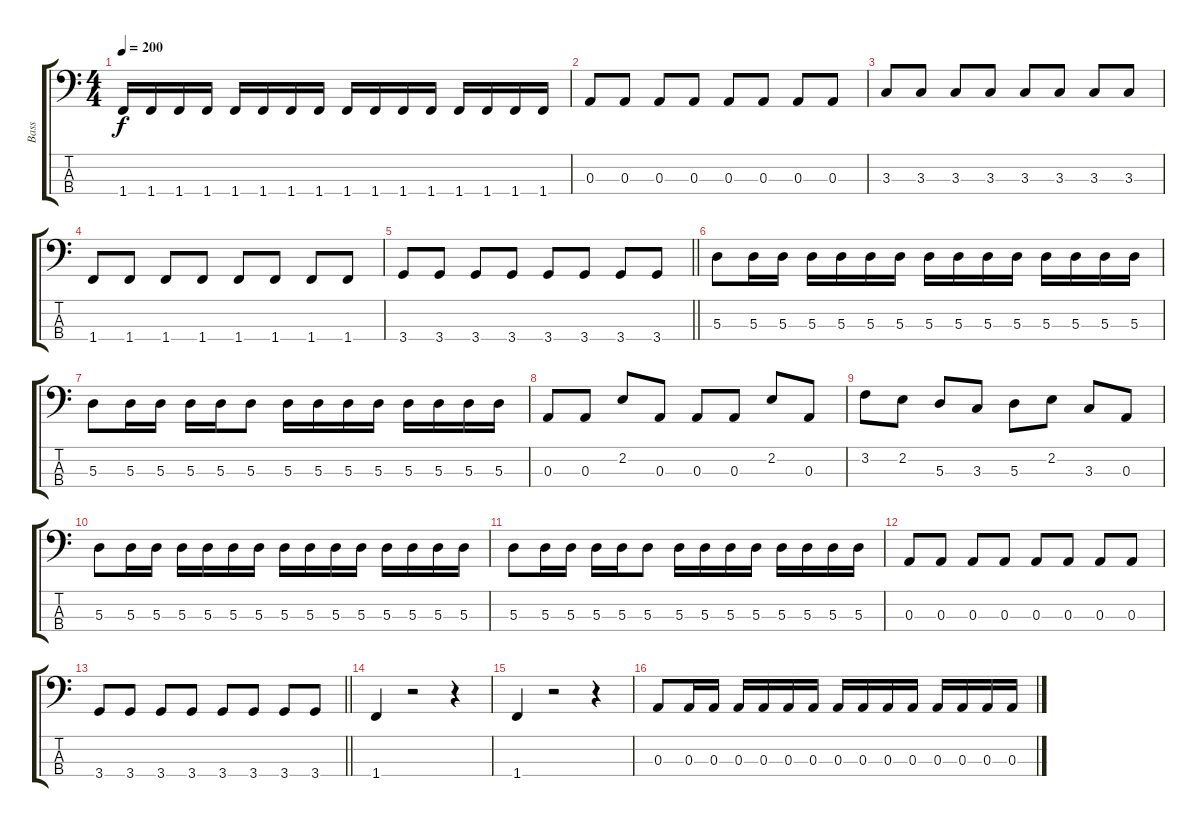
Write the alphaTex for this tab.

\track ("Bass" "Bass") {instrument electricbassfinger}
\staff {score tabs}
\tuning (G2 D2 A1 E1) {hide}
\ts (4 4)
\tempo 200
\clef f4
\ks c
1.4.16{dy f} 1.4.16 1.4.16 1.4.16 1.4.16 1.4.16 1.4.16 1.4.16 1.4.16 1.4.16 1.4.16 1.4.16 1.4.16 1.4.16 1.4.16 1.4.16 |
0.3.8 0.3.8 0.3.8 0.3.8 0.3.8 0.3.8 0.3.8 0.3.8 |
3.3.8 3.3.8 3.3.8 3.3.8 3.3.8 3.3.8 3.3.8 3.3.8 |
1.4.8 1.4.8 1.4.8 1.4.8 1.4.8 1.4.8 1.4.8 1.4.8 |
\barLineRight lightlight
3.4.8 3.4.8 3.4.8 3.4.8 3.4.8 3.4.8 3.4.8 3.4.8 |
\section ("" "")
5.3.8 5.3.16 5.3.16 5.3.16 5.3.16 5.3.16 5.3.16 5.3.16 5.3.16 5.3.16 5.3.16 5.3.16 5.3.16 5.3.16 5.3.16 |
5.3.8 5.3.16 5.3.16 5.3.16 5.3.16 5.3.8 5.3.16 5.3.16 5.3.16 5.3.16 5.3.16 5.3.16 5.3.16 5.3.16 |
0.3.8 0.3.8 2.2.8 0.3.8 0.3.8 0.3.8 2.2.8 0.3.8 |
3.2.8 2.2.8 5.3.8 3.3.8 5.3.8 2.2.8 3.3.8 0.3.8 |
5.3.8 5.3.16 5.3.16 5.3.16 5.3.16 5.3.16 5.3.16 5.3.16 5.3.16 5.3.16 5.3.16 5.3.16 5.3.16 5.3.16 5.3.16 |
5.3.8 5.3.16 5.3.16 5.3.16 5.3.16 5.3.8 5.3.16 5.3.16 5.3.16 5.3.16 5.3.16 5.3.16 5.3.16 5.3.16 |
0.3.8 0.3.8 0.3.8 0.3.8 0.3.8 0.3.8 0.3.8 0.3.8 |
\barLineRight lightlight
3.4.8 3.4.8 3.4.8 3.4.8 3.4.8 3.4.8 3.4.8 3.4.8 |
\section ("" "")
1.4.4 r.2 r.4 |
1.4.4 r.2 r.4 |
0.3.8 0.3.16 0.3.16 0.3.16 0.3.16 0.3.16 0.3.16 0.3.16 0.3.16 0.3.16 0.3.16 0.3.16 0.3.16 0.3.16 0.3.16
